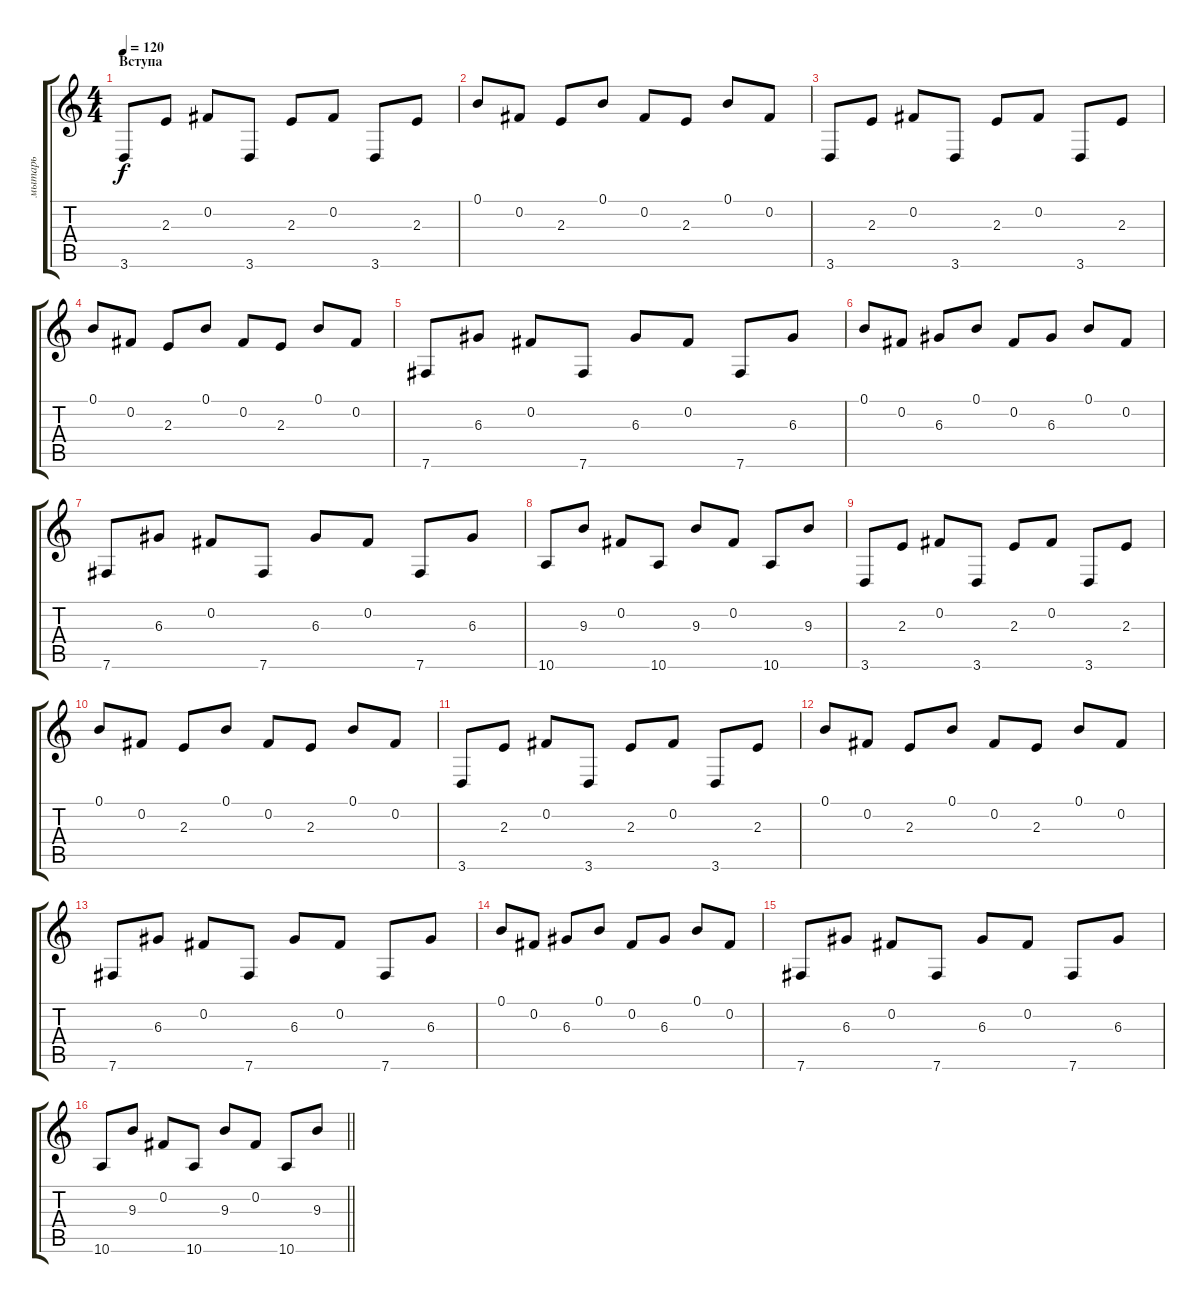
\track ("мытарь" "мытарь") {instrument distortionguitar}
\staff {score tabs}
\tuning (B3 Gb3 D3 A2 E2 B1) {hide}
\ts (4 4)
\section ("" "Вступа")
\tempo 120
\clef g2
\ks c
3.6.8{dy f instrument electricguitarclean} 2.3.8 0.2.8 3.6.8 2.3.8 0.2.8 3.6.8 2.3.8 |
0.1.8 0.2.8 2.3.8 0.1.8 0.2.8 2.3.8 0.1.8 0.2.8 |
3.6.8{instrument electricguitarclean} 2.3.8 0.2.8 3.6.8 2.3.8 0.2.8 3.6.8 2.3.8 |
0.1.8 0.2.8 2.3.8 0.1.8 0.2.8 2.3.8 0.1.8 0.2.8 |
7.6.8 6.3.8 0.2.8 7.6.8 6.3.8 0.2.8 7.6.8 6.3.8 |
0.1.8 0.2.8 6.3.8 0.1.8 0.2.8 6.3.8 0.1.8 0.2.8 |
7.6.8 6.3.8 0.2.8 7.6.8 6.3.8 0.2.8 7.6.8 6.3.8 |
10.6.8 9.3.8 0.2.8 10.6.8 9.3.8 0.2.8 10.6.8 9.3.8 |
3.6.8{instrument electricguitarclean} 2.3.8 0.2.8 3.6.8 2.3.8 0.2.8 3.6.8 2.3.8 |
0.1.8 0.2.8 2.3.8 0.1.8 0.2.8 2.3.8 0.1.8 0.2.8 |
3.6.8{instrument electricguitarclean} 2.3.8 0.2.8 3.6.8 2.3.8 0.2.8 3.6.8 2.3.8 |
0.1.8 0.2.8 2.3.8 0.1.8 0.2.8 2.3.8 0.1.8 0.2.8 |
7.6.8 6.3.8 0.2.8 7.6.8 6.3.8 0.2.8 7.6.8 6.3.8 |
0.1.8 0.2.8 6.3.8 0.1.8 0.2.8 6.3.8 0.1.8 0.2.8 |
7.6.8 6.3.8 0.2.8 7.6.8 6.3.8 0.2.8 7.6.8 6.3.8 |
\barLineRight lightlight
10.6.8 9.3.8 0.2.8 10.6.8 9.3.8 0.2.8 10.6.8 9.3.8
